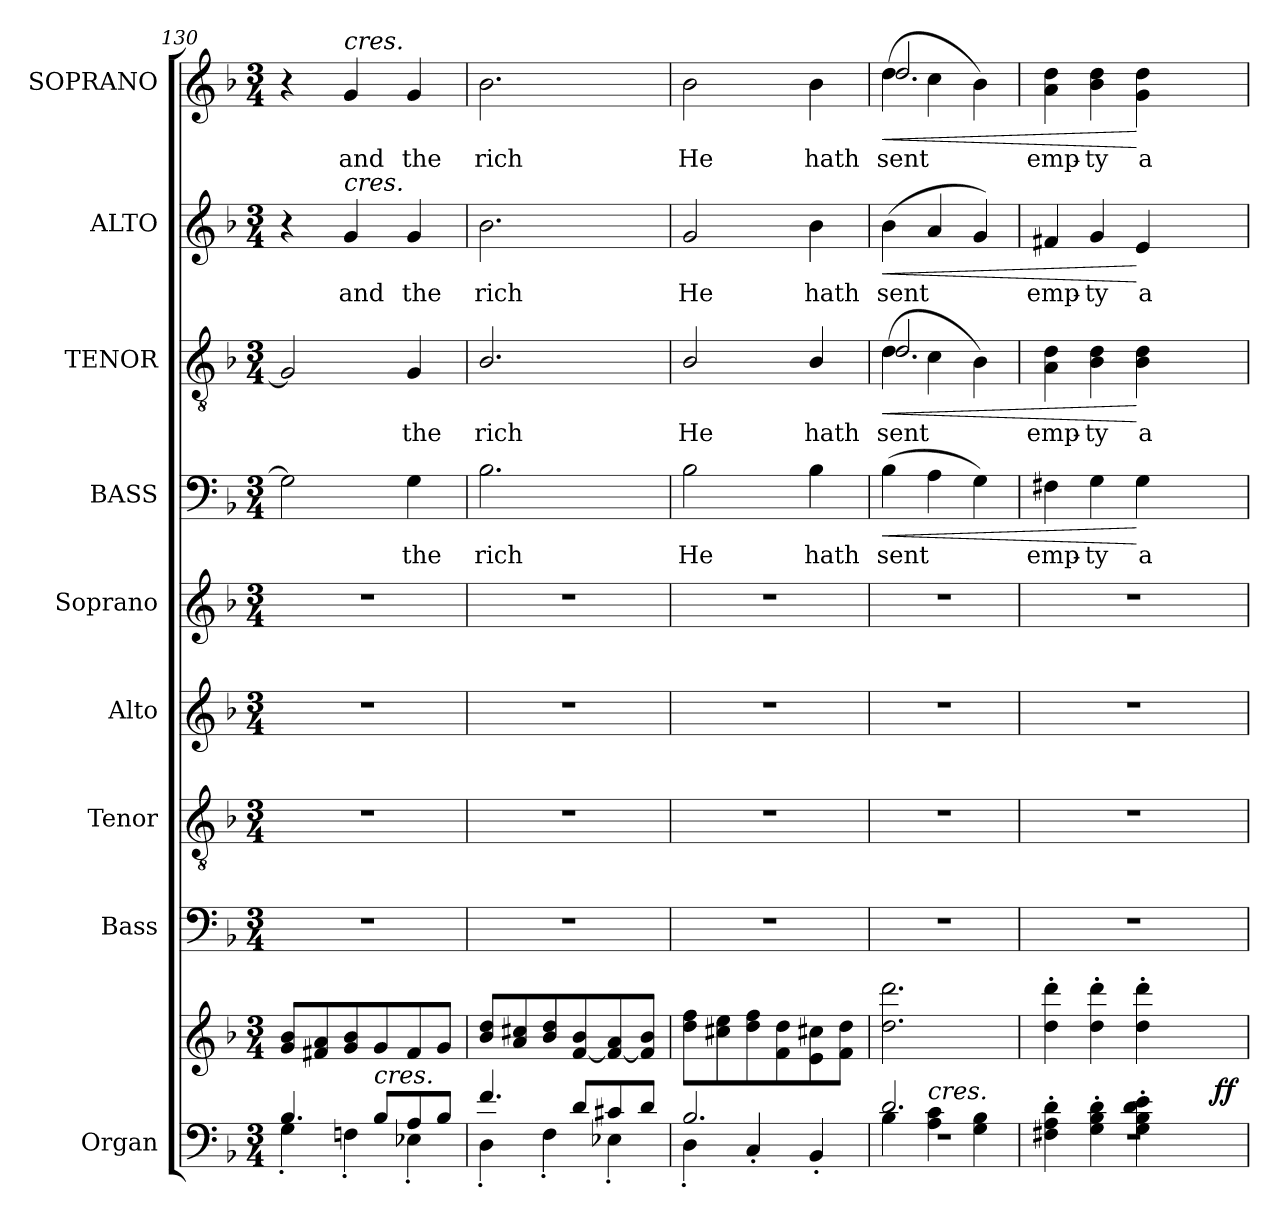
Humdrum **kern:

**kern	**kern	**dynam	**kern	**kern	**kern	**kern	**kern	**text	**dynam	**kern	**text	**dynam	**kern	**text	**dynam	**kern	**text	**dynam
*part9	*part9	*part9	*part8	*part7	*part6	*part5	*part4	*part4	*part4	*part3	*part3	*part3	*part2	*part2	*part2	*part1	*part1	*part1
*staff10	*staff9	*staff9/10	*staff8	*staff7	*staff6	*staff5	*staff4	*staff4	*staff4	*staff3	*staff3	*staff3	*staff2	*staff2	*staff2	*staff1	*staff1	*staff1
*I"Organ	*	*	*I"Bass	*I"Tenor	*I"Alto	*I"Soprano	*I"BASS	*	*	*I"TENOR	*	*	*I"ALTO	*	*	*I"SOPRANO	*	*
*I'Org.	*	*	*I'B.	*I'T.	*I'A.	*I'S.	*I'B.	*	*	*I'T.	*	*	*I'A.	*	*	*I'S.	*	*
*clefF4	*clefG2	*	*clefF4	*clefGv2	*clefG2	*clefG2	*clefF4	*	*	*clefGv2	*	*	*clefG2	*	*	*clefG2	*	*
*	*	*	*	*ITrd7c12	*	*	*	*	*	*ITrd7c12	*	*	*	*	*	*	*	*
*k[b-]	*k[b-]	*	*k[b-]	*k[b-]	*k[b-]	*k[b-]	*k[b-]	*	*	*k[b-]	*	*	*k[b-]	*	*	*k[b-]	*	*
*F:	*F:	*	*F:	*F:	*F:	*F:	*F:	*	*	*F:	*	*	*F:	*	*	*F:	*	*
*M3/4	*M3/4	*	*M3/4	*M3/4	*M3/4	*M3/4	*M3/4	*	*	*M3/4	*	*	*M3/4	*	*	*M3/4	*	*
=130	=130	=130	=130	=130	=130	=130	=130	=130	=130	=130	=130	=130	=130	=130	=130	=130	=130	=130
*^	*	*	*	*	*	*	*	*	*	*	*	*	*	*	*	*	*	*
!	!	!	!	!LO:N:vis=1	!LO:N:vis=1	!LO:N:vis=1	!LO:N:vis=1	!	!	!	!	!	!	!	!	!	!	!	!
4.B-i/	4G'i\	8gi/ 8b-iL	.	2.r	2.r	2.r	2.r	2Gi\]	.	.	2GGi/]	.	.	4r	.	.	4r	.	.
.	.	8f#Xi/ 8ai	.	.	.	.	.	.	.	.	.	.	.	.	.	.	.	.	.
!	!	!	!	!	!	!	!	!	!	!	!	!	!	!	!LO:LY:b:color=#000000	!	!	!	!
!	!	!	!	!	!	!	!	!	!	!	!	!	!	!	!	!	!LO:TX:a:i:t=cres.	!	!
!	!	!	!	!	!	!	!	!	!	!	!	!	!	!LO:TX:a:i:t=cres.	!	!	!	!	!
!	!	!	!	!	!	!	!	!	!	!	!	!	!	!	!	!	!	!LO:LY:b:color=#000000	!
.	4Fn'i\	8gi/ 8b-i	.	.	.	.	.	.	.	.	.	.	.	4gi/	and	.	4gi/	and	.
!LO:TX:a:i:t=cres.	!	!	!	!	!	!	!	!	!	!	!	!	!	!	!	!	!	!	!
8B-i/L	.	8gi/	.	.	.	.	.	.	.	.	.	.	.	.	.	.	.	.	.
!	!	!	!	!	!	!	!	!	!LO:LY:b:color=#000000	!	!	!	!	!	!	!	!	!	!
!	!	!	!	!	!	!	!	!	!	!	!	!LO:LY:b:color=#000000	!	!	!	!	!	!	!
!	!	!	!	!	!	!	!	!	!	!	!	!	!	!	!LO:LY:b:color=#000000	!	!	!	!
!	!	!	!	!	!	!	!	!	!	!	!	!	!	!	!	!	!	!LO:LY:b:color=#000000	!
8Ai/	4E-X'i\	8f#i/	.	.	.	.	.	4Gi\	the	.	4GGi/	the	.	4gi/	the	.	4gi/	the	.
8B-i/J	.	8gi/J	.	.	.	.	.	.	.	.	.	.	.	.	.	.	.	.	.
=131	=131	=131	=131	=131	=131	=131	=131	=131	=131	=131	=131	=131	=131	=131	=131	=131	=131	=131	=131
!	!	!	!	!LO:N:vis=1	!LO:N:vis=1	!LO:N:vis=1	!LO:N:vis=1	!	!	!	!	!	!	!	!	!	!	!	!
!	!	!	!	!	!	!	!	!	!LO:LY:b:color=#000000	!	!	!	!	!	!	!	!	!	!
!	!	!	!	!	!	!	!	!	!	!	!	!LO:LY:b:color=#000000	!	!	!	!	!	!	!
!	!	!	!	!	!	!	!	!	!	!	!	!	!	!	!LO:LY:b:color=#000000	!	!	!	!
!	!	!	!	!	!	!	!	!	!	!	!	!	!	!	!	!	!	!LO:LY:b:color=#000000	!
4.fi/	4D'i\	8b-i/ 8ddiL	.	2.r	2.r	2.r	2.r	2.B-i\	rich	.	2.BB-i/	rich	.	2.b-i\	rich	.	2.b-i\	rich	.
.	.	8ai/ 8cc#Xi	.	.	.	.	.	.	.	.	.	.	.	.	.	.	.	.	.
.	4F'i\	8b-i/ 8ddi	.	.	.	.	.	.	.	.	.	.	.	.	.	.	.	.	.
8di/L	.	[8fi/ 8b-i	.	.	.	.	.	.	.	.	.	.	.	.	.	.	.	.	.
8c#Xi/	4E-X'i\	8fi/_ 8ai	.	.	.	.	.	.	.	.	.	.	.	.	.	.	.	.	.
8di/J	.	8fi/] 8b-iJ	.	.	.	.	.	.	.	.	.	.	.	.	.	.	.	.	.
=132	=132	=132	=132	=132	=132	=132	=132	=132	=132	=132	=132	=132	=132	=132	=132	=132	=132	=132	=132
!	!	!	!	!LO:N:vis=1	!LO:N:vis=1	!LO:N:vis=1	!LO:N:vis=1	!	!	!	!	!	!	!	!	!	!	!	!
!	!	!	!	!	!	!	!	!	!LO:LY:b:color=#000000	!	!	!	!	!	!	!	!	!	!
!	!	!	!	!	!	!	!	!	!	!	!	!LO:LY:b:color=#000000	!	!	!	!	!	!	!
!	!	!	!	!	!	!	!	!	!	!	!	!	!	!	!LO:LY:b:color=#000000	!	!	!	!
!	!	!	!	!	!	!	!	!	!	!	!	!	!	!	!	!	!	!LO:LY:b:color=#000000	!
2.B-i/	4D'i\	8ddi\ 8ffiL	.	2.r	2.r	2.r	2.r	2B-i\	He	.	2BB-i/	He	.	2gi/	He	.	2b-i\	He	.
.	.	8cc#Xi\ 8eei	.	.	.	.	.	.	.	.	.	.	.	.	.	.	.	.	.
.	4C'i/	8ddi\ 8ffi	.	.	.	.	.	.	.	.	.	.	.	.	.	.	.	.	.
.	.	8fi\ 8ddi	.	.	.	.	.	.	.	.	.	.	.	.	.	.	.	.	.
!	!	!	!	!	!	!	!	!	!LO:LY:b:color=#000000	!	!	!	!	!	!	!	!	!	!
!	!	!	!	!	!	!	!	!	!	!	!	!LO:LY:b:color=#000000	!	!	!	!	!	!	!
!	!	!	!	!	!	!	!	!	!	!	!	!	!	!	!LO:LY:b:color=#000000	!	!	!	!
!	!	!	!	!	!	!	!	!	!	!	!	!	!	!	!	!	!	!LO:LY:b:color=#000000	!
.	4BB-'i/	8ei\ 8cc#Xi	.	.	.	.	.	4B-i\	hath	.	4BB-i/	hath	.	4b-i\	hath	.	4b-i\	hath	.
.	.	8fi\ 8ddiJ	.	.	.	.	.	.	.	.	.	.	.	.	.	.	.	.	.
=133	=133	=133	=133	=133	=133	=133	=133	=133	=133	=133	=133	=133	=133	=133	=133	=133	=133	=133	=133
*	*^	*	*	*	*	*	*	*	*	*	*	*	*	*	*	*	*	*	*
!	!	!LO:N:vis=1	!	!	!LO:N:vis=1	!LO:N:vis=1	!LO:N:vis=1	!LO:N:vis=1	!	!	!	!	!	!	!	!	!	!	!	!
!	!	!	!	!	!	!	!	!	!	!LO:LY:b:color=#000000	!LO:HP:b	!	!	!LO:HP:b	!	!	!	!	!	!
*	*	*	*	*	*	*	*	*	*	*	*	*^	*	*	*	*	*	*	*	*
!	!	!	!	!	!	!	!	!	!	!	!	!	!	!LO:LY:b:color=#000000	!	!	!	!	!	!	!
!	!	!	!	!	!	!	!	!	!	!	!	!	!	!	!	!	!LO:LY:b:color=#000000	!LO:HP:b	!	!	!
!	!	!	!	!	!	!	!	!	!	!	!	!	!	!	!	!	!	!	!	!LO:LY:b:color=#000000	!LO:HP:b
*	*	*	*	*	*	*	*	*	*	*	*	*	*	*	*	*	*	*	*^	*	*
2.di/	4B-i\	2.r	2.ddi\ 2.dddi	.	2.r	2.r	2.r	2.r	(4B-i\	sent	<	(4Di\	2.Di/	sent	<	(4b-i\	sent	<	(4ddi\	2.ddi/	sent	<
!	!LO:TX:a:i:t=cres.	!	!	!	!	!	!	!	!	!	!	!	!	!	!	!	!	!	!	!	!	!
.	4Ai\ 4ci	.	.	.	.	.	.	.	4Ai\	.	.	4Ci\	.	.	.	4ai/	.	.	4cci\	.	.	.
.	4Gi\ 4B-i	.	.	.	.	.	.	.	4Gi\)	.	.	4BB-i\)	.	.	.	4gi/)	.	.	4b-i\)	.	.	.
*	*	*	*	*	*	*	*	*	*	*	*	*v	*v	*	*	*	*	*	*v	*v	*	*
=134	=134	=134	=134	=134	=134	=134	=134	=134	=134	=134	=134	=134	=134	=134	=134	=134	=134	=134	=134	=134
!	!LO:N:vis=1	!	!	!	!LO:N:vis=1	!LO:N:vis=1	!LO:N:vis=1	!LO:N:vis=1	!	!	!	!	!	!	!	!	!	!	!	!
!	!	!	!	!	!	!	!	!	!	!LO:LY:b:color=#000000	!	!	!	!	!	!	!	!	!	!
!	!	!	!	!	!	!	!	!	!	!	!	!	!LO:LY:b:color=#000000	!	!	!	!	!	!	!
!	!	!	!	!	!	!	!	!	!	!	!	!	!	!	!	!LO:LY:b:color=#000000	!	!	!	!
!	!	!	!	!	!	!	!	!	!	!	!	!	!	!	!	!	!	!	!LO:LY:b:color=#000000	!
4F#Xi\' 4Ai' 4di'	2.r	2ryy	4ddi\' 4dddi'	.	2.r	2.r	2.r	2.r	4F#Xi\	emp-	.	4AAi\ 4Di	emp-	.	4f#Xi/	emp-	.	4ai\ 4ddi	emp-	.
!	!	!	!	!	!	!	!	!	!	!LO:LY:b:color=#000000	!	!	!	!	!	!	!	!	!	!
!	!	!	!	!	!	!	!	!	!	!	!	!	!LO:LY:b:color=#000000	!	!	!	!	!	!	!
!	!	!	!	!	!	!	!	!	!	!	!	!	!	!	!	!LO:LY:b:color=#000000	!	!	!	!
!	!	!	!	!	!	!	!	!	!	!	!	!	!	!	!	!	!	!	!LO:LY:b:color=#000000	!
4Gi\' 4B-i' 4di'	.	.	4ddi\' 4dddi'	.	.	.	.	.	4Gi\	-ty	.	4BB-i\ 4Di	-ty	.	4gi/	-ty	.	4b-i\ 4ddi	-ty	.
!	!	!	!	!	!	!	!	!	!	!LO:LY:b:color=#000000	!	!	!	!	!	!	!	!	!	!
!	!	!	!	!	!	!	!	!	!	!	!	!	!LO:LY:b:color=#000000	!	!	!	!	!	!	!
!	!	!	!	!	!	!	!	!	!	!	!	!	!	!	!	!LO:LY:b:color=#000000	!	!	!	!
!	!	!	!	!	!	!	!	!	!	!	!	!	!	!	!	!	!	!	!LO:LY:b:color=#000000	!
4Gi\' 4B-i' 4di' 4ei'	.	8ryy	4ddi\' 4dddi'	.	.	.	.	.	4Gi\	a-	[	4BB-i\ 4Di	a-	[	4ei/	a-	[	4gi\ 4ddi	a-	[
.	.	16ryy	.	.	.	.	.	.	.	.	.	.	.	.	.	.	.	.	.	.
.	.	32ryy	.	.	.	.	.	.	.	.	.	.	.	.	.	.	.	.	.	.
.	.	64ryy	.	.	.	.	.	.	.	.	.	.	.	.	.	.	.	.	.	.
.	.	128...ryy	.	.	.	.	.	.	.	.	.	.	.	.	.	.	.	.	.	.
.	.	1024ryy	.	ff	.	.	.	.	.	.	.	.	.	.	.	.	.	.	.	.
*v	*v	*v	*	*	*	*	*	*	*	*	*	*	*	*	*	*	*	*	*	*
=	=	=	=	=	=	=	=	=	=	=	=	=	=	=	=	=	=	=
*-	*-	*-	*-	*-	*-	*-	*-	*-	*-	*-	*-	*-	*-	*-	*-	*-	*-	*-
